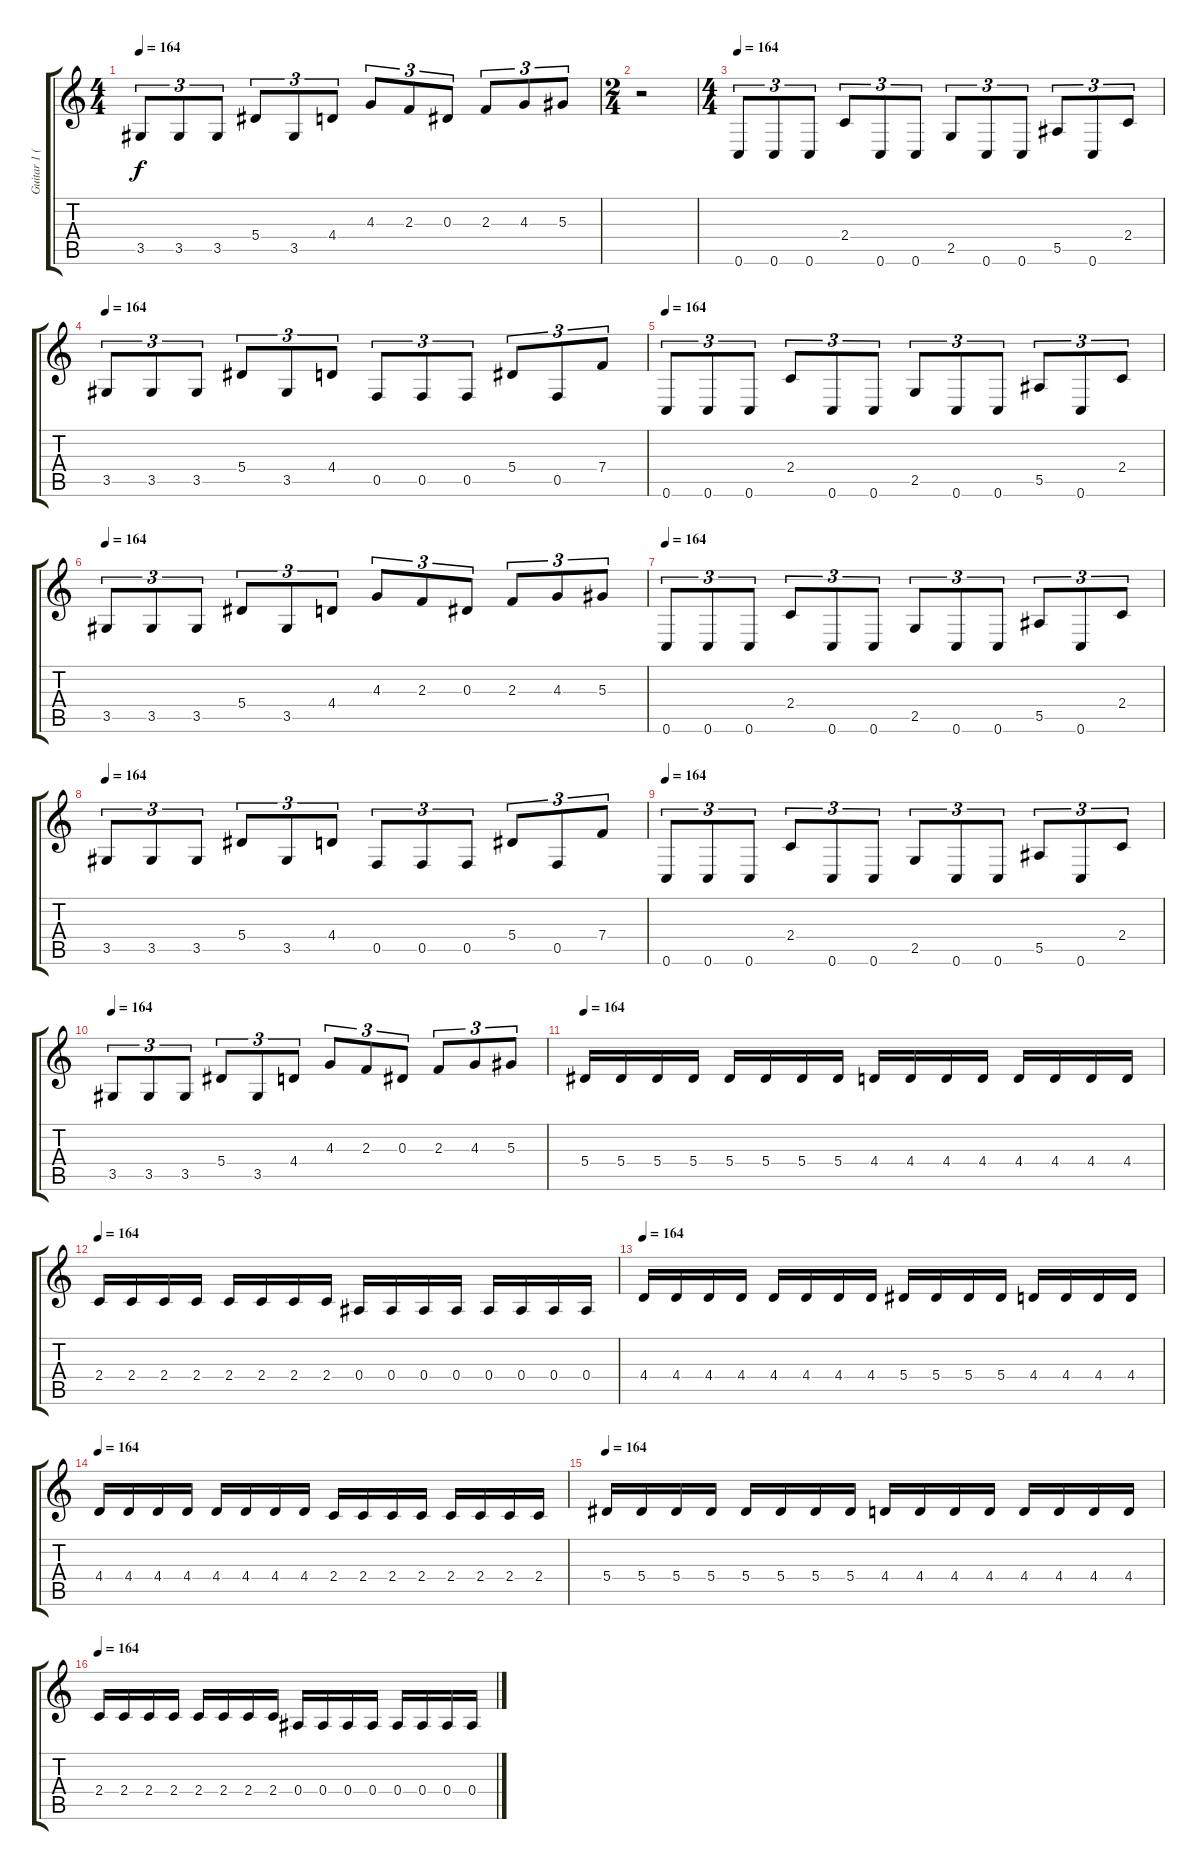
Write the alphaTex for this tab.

\track ("Guitar 1 (Lead)" "Guitar 1 (") {instrument overdrivenguitar}
\staff {score tabs}
\tuning (C4 G3 Eb3 Bb2 F2 C2) {hide}
\ts (4 4)
\tempo 164
\clef g2
\ks c
3.5.8{tu (3 2) dy f} 3.5.8{tu (3 2)} 3.5.8{tu (3 2)} 5.4.8{tu (3 2)} 3.5.8{tu (3 2)} 4.4.8{tu (3 2)} 4.3.8{tu (3 2)} 2.3.8{tu (3 2)} 0.3.8{tu (3 2)} 2.3.8{tu (3 2)} 4.3.8{tu (3 2)} 5.3.8{tu (3 2)} |
\ts (2 4)
r.2 |
\ts (4 4)
\tempo 164
0.6.8{tu (3 2)} 0.6.8{tu (3 2)} 0.6.8{tu (3 2)} 2.4.8{tu (3 2)} 0.6.8{tu (3 2)} 0.6.8{tu (3 2)} 2.5.8{tu (3 2)} 0.6.8{tu (3 2)} 0.6.8{tu (3 2)} 5.5.8{tu (3 2)} 0.6.8{tu (3 2)} 2.4.8{tu (3 2)} |
\tempo 164
3.5.8{tu (3 2)} 3.5.8{tu (3 2)} 3.5.8{tu (3 2)} 5.4.8{tu (3 2)} 3.5.8{tu (3 2)} 4.4.8{tu (3 2)} 0.5.8{tu (3 2)} 0.5.8{tu (3 2)} 0.5.8{tu (3 2)} 5.4.8{tu (3 2)} 0.5.8{tu (3 2)} 7.4.8{tu (3 2)} |
\tempo 164
0.6.8{tu (3 2)} 0.6.8{tu (3 2)} 0.6.8{tu (3 2)} 2.4.8{tu (3 2)} 0.6.8{tu (3 2)} 0.6.8{tu (3 2)} 2.5.8{tu (3 2)} 0.6.8{tu (3 2)} 0.6.8{tu (3 2)} 5.5.8{tu (3 2)} 0.6.8{tu (3 2)} 2.4.8{tu (3 2)} |
\tempo 164
3.5.8{tu (3 2)} 3.5.8{tu (3 2)} 3.5.8{tu (3 2)} 5.4.8{tu (3 2)} 3.5.8{tu (3 2)} 4.4.8{tu (3 2)} 4.3.8{tu (3 2)} 2.3.8{tu (3 2)} 0.3.8{tu (3 2)} 2.3.8{tu (3 2)} 4.3.8{tu (3 2)} 5.3.8{tu (3 2)} |
\tempo 164
0.6.8{tu (3 2)} 0.6.8{tu (3 2)} 0.6.8{tu (3 2)} 2.4.8{tu (3 2)} 0.6.8{tu (3 2)} 0.6.8{tu (3 2)} 2.5.8{tu (3 2)} 0.6.8{tu (3 2)} 0.6.8{tu (3 2)} 5.5.8{tu (3 2)} 0.6.8{tu (3 2)} 2.4.8{tu (3 2)} |
\tempo 164
3.5.8{tu (3 2)} 3.5.8{tu (3 2)} 3.5.8{tu (3 2)} 5.4.8{tu (3 2)} 3.5.8{tu (3 2)} 4.4.8{tu (3 2)} 0.5.8{tu (3 2)} 0.5.8{tu (3 2)} 0.5.8{tu (3 2)} 5.4.8{tu (3 2)} 0.5.8{tu (3 2)} 7.4.8{tu (3 2)} |
\tempo 164
0.6.8{tu (3 2)} 0.6.8{tu (3 2)} 0.6.8{tu (3 2)} 2.4.8{tu (3 2)} 0.6.8{tu (3 2)} 0.6.8{tu (3 2)} 2.5.8{tu (3 2)} 0.6.8{tu (3 2)} 0.6.8{tu (3 2)} 5.5.8{tu (3 2)} 0.6.8{tu (3 2)} 2.4.8{tu (3 2)} |
\tempo 164
3.5.8{tu (3 2)} 3.5.8{tu (3 2)} 3.5.8{tu (3 2)} 5.4.8{tu (3 2)} 3.5.8{tu (3 2)} 4.4.8{tu (3 2)} 4.3.8{tu (3 2)} 2.3.8{tu (3 2)} 0.3.8{tu (3 2)} 2.3.8{tu (3 2)} 4.3.8{tu (3 2)} 5.3.8{tu (3 2)} |
\tempo 164
5.4.16 5.4.16 5.4.16 5.4.16 5.4.16 5.4.16 5.4.16 5.4.16 4.4.16 4.4.16 4.4.16 4.4.16 4.4.16 4.4.16 4.4.16 4.4.16 |
\tempo 164
2.4.16 2.4.16 2.4.16 2.4.16 2.4.16 2.4.16 2.4.16 2.4.16 0.4.16 0.4.16 0.4.16 0.4.16 0.4.16 0.4.16 0.4.16 0.4.16 |
\tempo 164
4.4.16 4.4.16 4.4.16 4.4.16 4.4.16 4.4.16 4.4.16 4.4.16 5.4.16 5.4.16 5.4.16 5.4.16 4.4.16 4.4.16 4.4.16 4.4.16 |
\tempo 164
4.4.16 4.4.16 4.4.16 4.4.16 4.4.16 4.4.16 4.4.16 4.4.16 2.4.16 2.4.16 2.4.16 2.4.16 2.4.16 2.4.16 2.4.16 2.4.16 |
\tempo 164
5.4.16 5.4.16 5.4.16 5.4.16 5.4.16 5.4.16 5.4.16 5.4.16 4.4.16 4.4.16 4.4.16 4.4.16 4.4.16 4.4.16 4.4.16 4.4.16 |
\tempo 164
2.4.16 2.4.16 2.4.16 2.4.16 2.4.16 2.4.16 2.4.16 2.4.16 0.4.16 0.4.16 0.4.16 0.4.16 0.4.16 0.4.16 0.4.16 0.4.16
